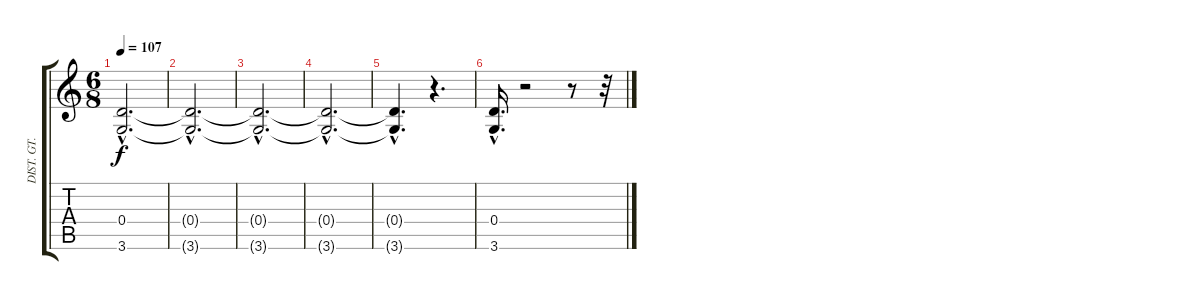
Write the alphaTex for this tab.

\track ("DIST. GT." "DIST. GT.") {instrument distortionguitar}
\staff {score tabs}
\tuning (E4 B3 G3 D3 A2 E2) {hide}
\ts (6 8)
\tempo 107
\clef g2
\ks c
(0.4{hac t} 3.6{hac t}).2{d dy f} |
(0.4{hac t} 3.6{hac t}).2{d} |
(0.4{hac t} 3.6{hac t}).2{d} |
(0.4{hac t} 3.6{hac t}).2{d} |
(0.4{hac t} 3.6{hac t}).4{d} r.4{d} |
(0.4{hac} 3.6{hac}).16{d} r.2 r.8 r.32
